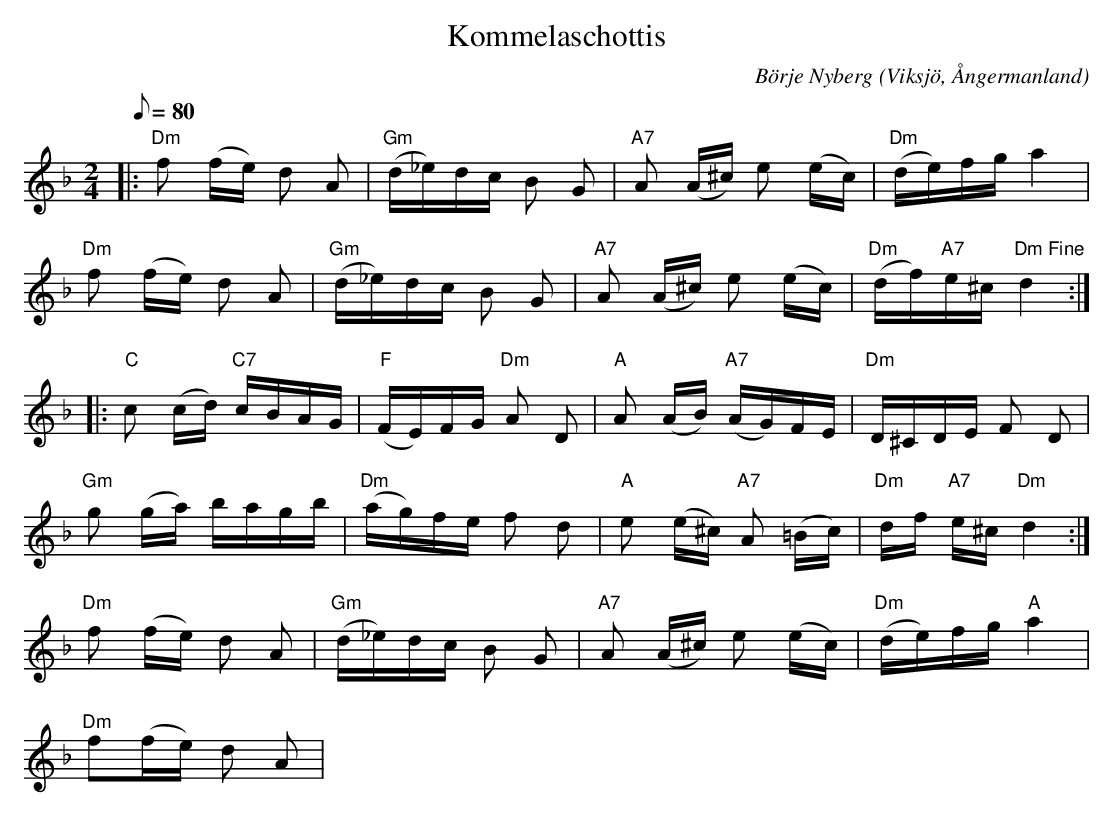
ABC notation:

X:1
T:Kommelaschottis
C:Börje Nyberg
O:Viksjö, Ångermanland
M:2/4
L:1/8
Q:80
K:Dm
|: "Dm"f (f/2e/2) d A | "Gm"(d/2_e/2)d/2c/2 B G | "A7"A (A/2^c/2) e (e/2c/2) |"Dm"(d/2e/2)f/2g/2 a2 |
"Dm"f (f/2e/2) d A | "Gm" (d/2_e/2)d/2c/2 B G | "A7"A (A/2^c/2) e (e/2c/2) | "Dm"(d/2f/2)"A7"e/2^c/2 "Dm Fine"d2::
"C"c (c/2d/2) "C7"c/2B/2A/2G/2 | "F"(F/2E/2)F/2G/2 "Dm"A D | "A"A (A/2B/2) "A7"(A/2G/2)F/2E/2 | "Dm"D/2^C/2D/2E/2 F D |
"Gm"g (g/2a/2) b/2a/2g/2b/2 | "Dm"(a/2g/2)f/2e/2 f d | "A"e (e/2^c/2) "A7"A (=B/2c/2) | "Dm"d/2f/2 "A7"e/2^c/2 "Dm"d2:|
"Dm"f (f/2e/2) d A | "Gm"(d/2_e/2)d/2c/2 B G | "A7"A (A/2^c/2) e (e/2c/2) | "Dm"(d/2e/2)f/2g/2 "A"a2 |
"Dm"f(f/2e/2) d A |
